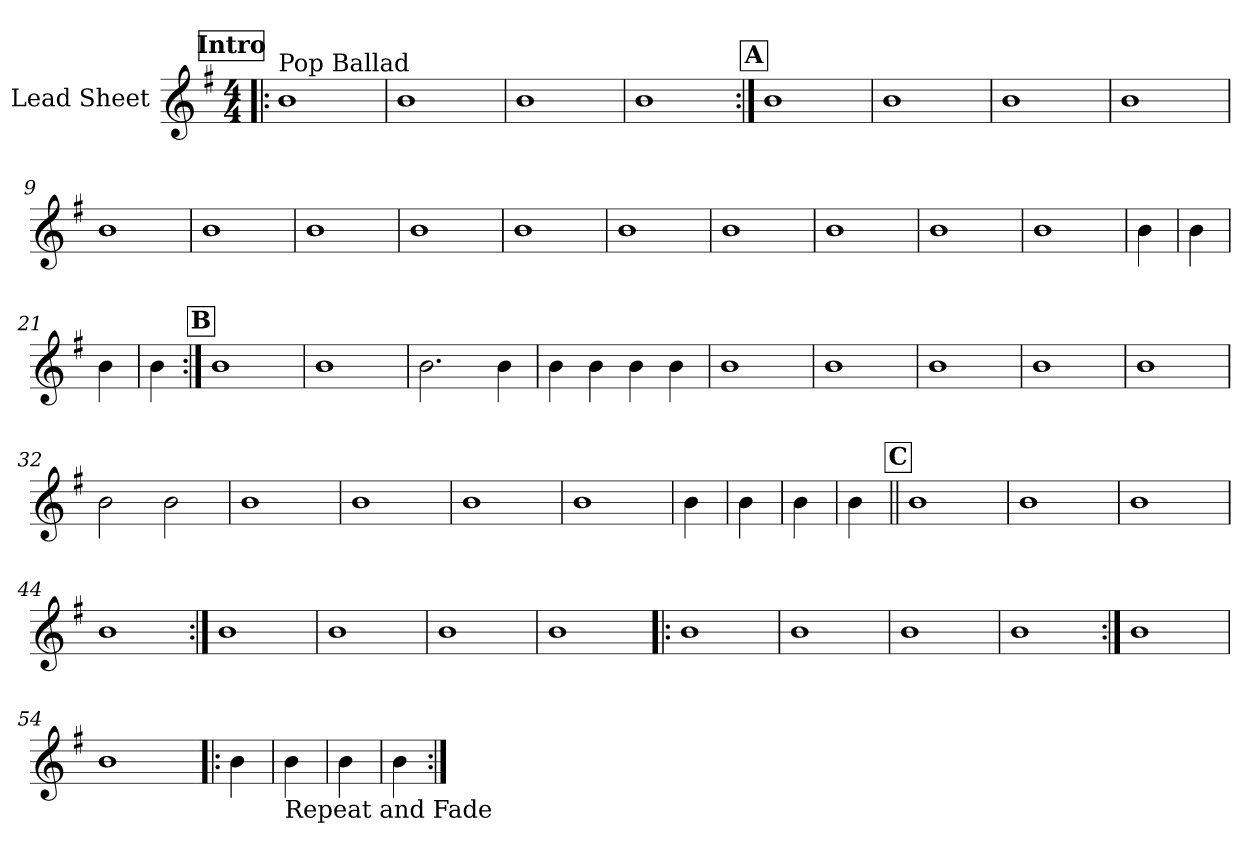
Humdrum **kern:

**kern
*part1
*staff1
*I"Lead Sheet
*clefG2
*k[f#]
*e:
*M4/4
*MM93
!!LO:REH:place=s1:a:fs=14:t=Intro
=1!|:
!LO:TX:a:t=Pop Ballad
1b
=2
1b
=3
1b
=4
1b
!!LO:LB:g=z
!!LO:REH:place=s1:a:fs=14:t=A
=5:|!
1b
=6
1b
=7
1b
=8
1b
!!LO:LB:g=z
=9
1b
=10
1b
=11
1b
=12
1b
!!LO:LB:g=z
=13
1b
=14
1b
=15
1b
=16
1b
!!LO:LB:g=z
=17
1b
=18
1b
=19
4b\
=20
4b\
=21
4b\
=22
4b\
!!LO:LB:g=z
!!LO:REH:place=s1:a:fs=14:t=B
=23:|!
1b
=24
1b
=25
2.b\
4b\
=26
4b\
4b\
4b\
4b\
!!LO:LB:g=z
=27
1b
=28
1b
=29
1b
=30
1b
!!LO:LB:g=z
=31
1b
=32
2b\
2b\
=33
1b
=34
1b
!!LO:LB:g=z
=35
1b
=36
1b
=37
4b\
=38
4b\
=39
4b\
=40
4b\
!!LO:LB:g=z
!!LO:REH:place=s1:a:fs=14:t=C
=41||
1b
=42
1b
=43
1b
=44
1b
!!LO:PB:g=z
=45:|!
1b
=46
1b
=47
1b
=48
1b
=49!|:
1b
=50
1b
=51
1b
=52
1b
!!LO:LB:g=z
=53:|!
1b
=54
1b
=55!|:
4b\
=56
!LO:TX:b:t=Repeat and Fade
4b\
=57
4b\
=58
4b\
=:|!
*-
